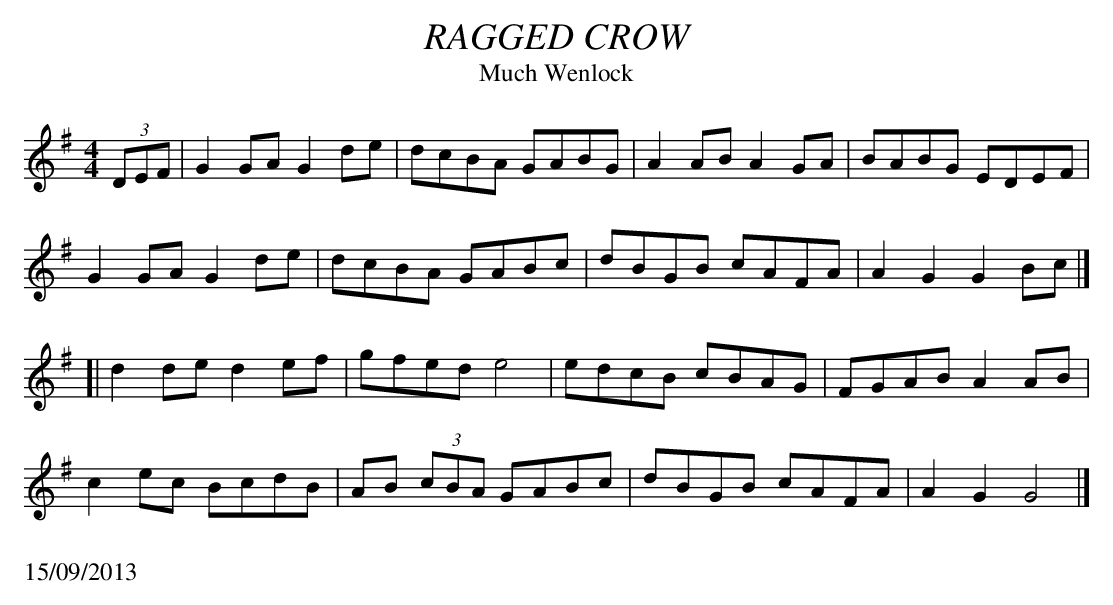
X:1
T:RAGGED CROW
T:Much Wenlock
M:4/4
K:G
(3DEF|\
G2GA G2de| dcBA GABG| A2AB A2GA| BABG EDEF|
G2GA G2de| dcBA GABc|dBGB cAFA|\
A2G2 G2 Bc|]
[|d2de d2ef| gfed e4|edcB cBAG| FGAB A2AB|
c2ec BcdB| AB (3cBA GABc| dBGB cAFA|\
A2G2 G4|]
